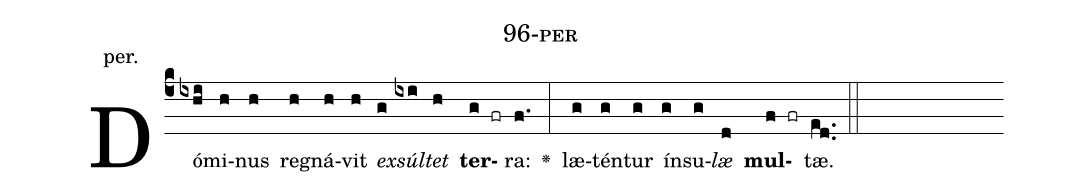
name: 96-per;
annotation: per.;
%%
(c4)Dó(ixhi)mi(h)nus(h) re(h)gná(h)vit(h) <i>ex</i>(g)<i>súl</i>(ixi)<i>tet</i>(h) <b>ter</b>(g fr)ra:(f.) <v>\greheightstar</v>(:) læ(g)tén(g)tur(g) ín(g)su(g)<i>læ</i>(d) <b>mul</b>(f fr)tæ.(ed..) (::)


%E(g) u(g) o(g) u(d) a(f) e.(ed..) (::)
